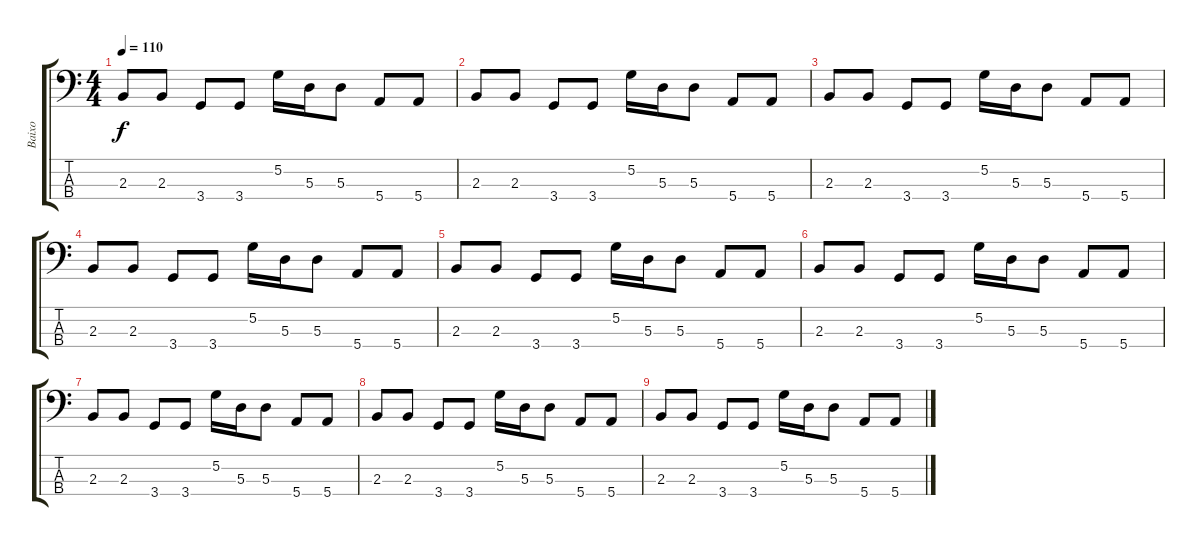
\track ("Baixo" "Baixo") {instrument electricbassfinger}
\staff {score tabs}
\tuning (G2 D2 A1 E1) {hide}
\ts (4 4)
\tempo 110
\clef f4
\ks c
2.3.8{dy f} 2.3.8 3.4.8 3.4.8 5.2.16 5.3.16 5.3.8 5.4.8 5.4.8 |
2.3.8 2.3.8 3.4.8 3.4.8 5.2.16 5.3.16 5.3.8 5.4.8 5.4.8 |
2.3.8 2.3.8 3.4.8 3.4.8 5.2.16 5.3.16 5.3.8 5.4.8 5.4.8 |
2.3.8 2.3.8 3.4.8 3.4.8 5.2.16 5.3.16 5.3.8 5.4.8 5.4.8 |
2.3.8 2.3.8 3.4.8 3.4.8 5.2.16 5.3.16 5.3.8 5.4.8 5.4.8 |
2.3.8 2.3.8 3.4.8 3.4.8 5.2.16 5.3.16 5.3.8 5.4.8 5.4.8 |
2.3.8 2.3.8 3.4.8 3.4.8 5.2.16 5.3.16 5.3.8 5.4.8 5.4.8 |
2.3.8 2.3.8 3.4.8 3.4.8 5.2.16 5.3.16 5.3.8 5.4.8 5.4.8 |
2.3.8 2.3.8 3.4.8 3.4.8 5.2.16 5.3.16 5.3.8 5.4.8 5.4.8
